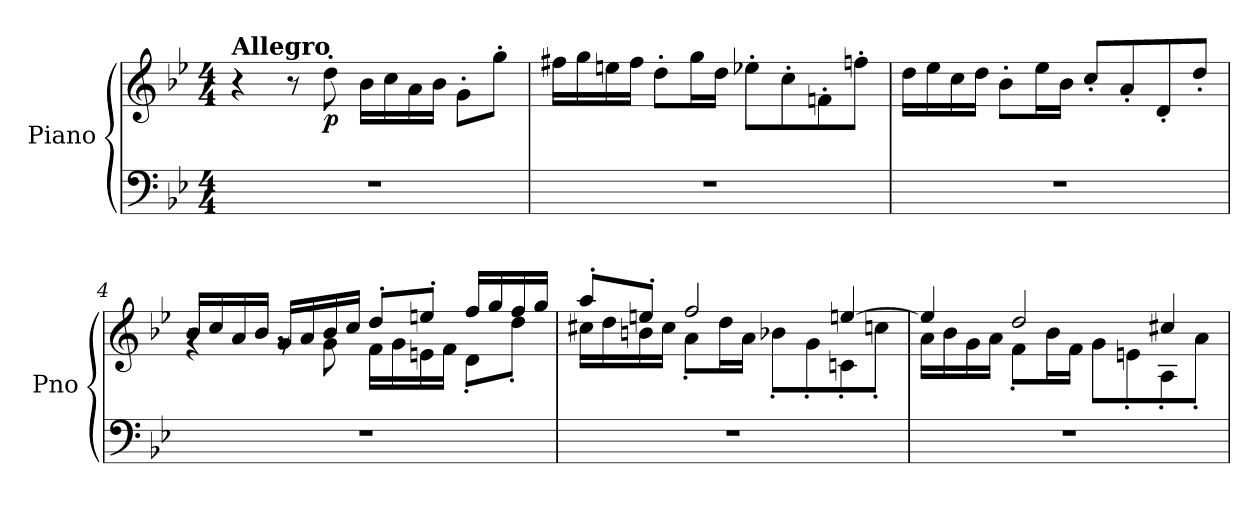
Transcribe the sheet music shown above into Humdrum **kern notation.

**kern	**kern	**dynam
*part1	*part1	*part1
*staff2	*staff1	*staff1/2
*I"Piano	*	*
*I'Pno	*	*
*clefF4	*clefG2	*
*k[b-e-]	*k[b-e-]	*
*M4/4	*M4/4	*
=1	=1	=1
!	!LO:TX:a:B:t=Allegro	!
1r	4r	.
.	8r	.
!	!	!LO:DY:b
.	8dd'\	p
.	16b-\LL	.
.	16cc\	.
.	16a\	.
.	16b-\JJ	.
.	8g'\L	.
.	8gg'\J	.
=2	=2	=2
1r	16ff#X\LL	.
.	16gg\	.
.	16een\	.
.	16ff#\JJ	.
.	8dd'\L	.
.	16gg\L	.
.	16dd\JJ	.
.	8ee-X'\L	.
.	8cc'\	.
.	8fn'\	.
.	8ffn'\J	.
=3	=3	=3
1r	16dd\LL	.
.	16ee-\	.
.	16cc\	.
.	16dd\JJ	.
.	8b-'\L	.
.	16ee-\L	.
.	16b-\JJ	.
.	8cc'/L	.
.	8a'/	.
.	8d'/	.
.	8dd'/J	.
!!LO:LB:g=z
=4	=4	=4
*	*^	*
1r	16b-/LL	4rg	.
.	16cc/	.	.
.	16a/	.	.
.	16b-/JJ	.	.
.	16g/LL	8rg	.
.	16a/	.	.
.	16b-/	8g\	.
.	16cc/JJ	.	.
.	8dd'/L	16f\LL	.
.	.	16g\	.
.	8een'/J	16en\	.
.	.	16f\JJ	.
.	16ff/LL	8d'\L	.
.	16gg/	.	.
.	16ff/	8dd'\J	.
.	16gg/JJ	.	.
=5	=5	=5	=5
1r	8aa'/L	16cc#X\LL	.
.	.	16dd\	.
.	8een'/J	16bn\	.
.	.	16cc#\JJ	.
.	2ff/	8a'\L	.
.	.	16dd\L	.
.	.	16a\JJ	.
.	.	8b-X'\L	.
.	.	8g'\	.
.	[4een/	8cn'\	.
.	.	8ccn'\J	.
=6	=6	=6	=6
1r	4ee/]	16a\LL	.
.	.	16b-\	.
.	.	16g\	.
.	.	16a\JJ	.
.	2dd/	8f'\L	.
.	.	16b-\L	.
.	.	16f\JJ	.
.	.	8g\L	.
.	.	8en'\	.
.	4cc#X/	8A'\	.
.	.	8a'\J	.
*	*v	*v	*
=	=	=
*-	*-	*-
